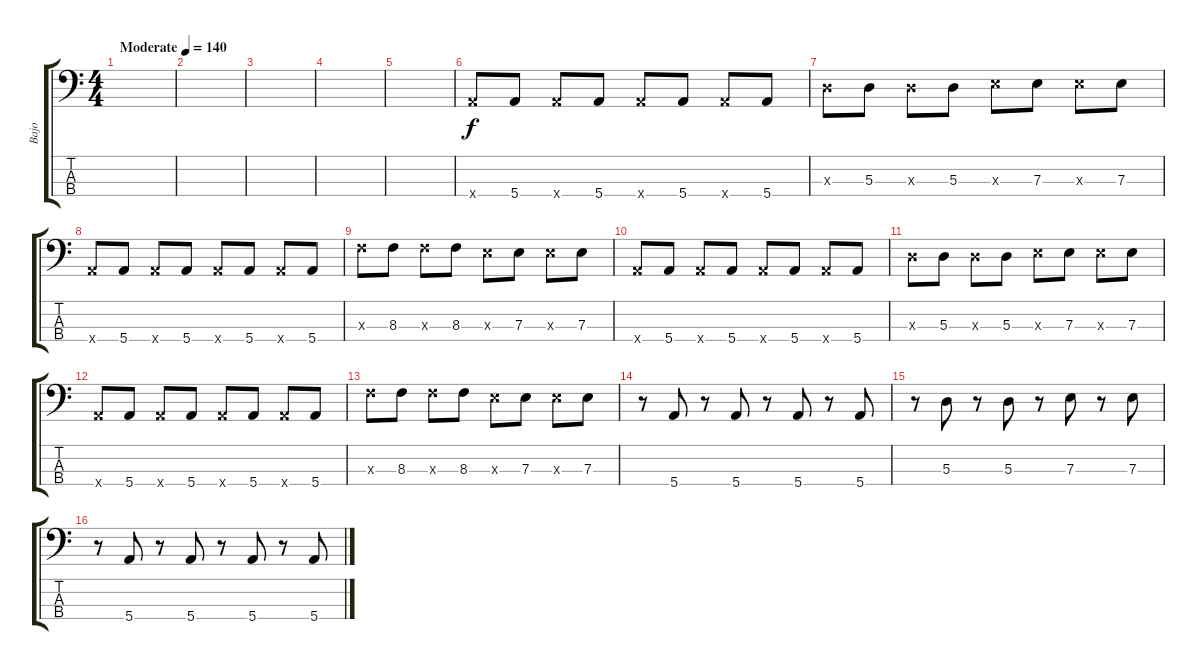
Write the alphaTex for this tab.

\track ("Bajo" "Bajo") {instrument electricbasspick}
\staff {score tabs}
\tuning (G2 D2 A1 E1) {hide}
\ts (4 4)
\tempo (140 "Moderate")
\clef f4
\ks c
|
|
|
|
|
5.4{x}.8 5.4.8 5.4{x}.8 5.4.8 5.4{x}.8 5.4.8 5.4{x}.8 5.4.8 |
5.3{x}.8 5.3.8 5.3{x}.8 5.3.8 7.3{x}.8 7.3.8 7.3{x}.8 7.3.8 |
5.4{x}.8 5.4.8 5.4{x}.8 5.4.8 5.4{x}.8 5.4.8 5.4{x}.8 5.4.8 |
8.3{x}.8 8.3.8 8.3{x}.8 8.3.8 7.3{x}.8 7.3.8 7.3{x}.8 7.3.8 |
5.4{x}.8 5.4.8 5.4{x}.8 5.4.8 5.4{x}.8 5.4.8 5.4{x}.8 5.4.8 |
5.3{x}.8 5.3.8 5.3{x}.8 5.3.8 7.3{x}.8 7.3.8 7.3{x}.8 7.3.8 |
5.4{x}.8 5.4.8 5.4{x}.8 5.4.8 5.4{x}.8 5.4.8 5.4{x}.8 5.4.8 |
8.3{x}.8 8.3.8 8.3{x}.8 8.3.8 7.3{x}.8 7.3.8 7.3{x}.8 7.3.8 |
r.8 5.4.8 r.8 5.4.8 r.8 5.4.8 r.8 5.4.8 |
r.8 5.3.8 r.8 5.3.8 r.8 7.3.8 r.8 7.3.8 |
r.8 5.4.8 r.8 5.4.8 r.8 5.4.8 r.8 5.4.8
